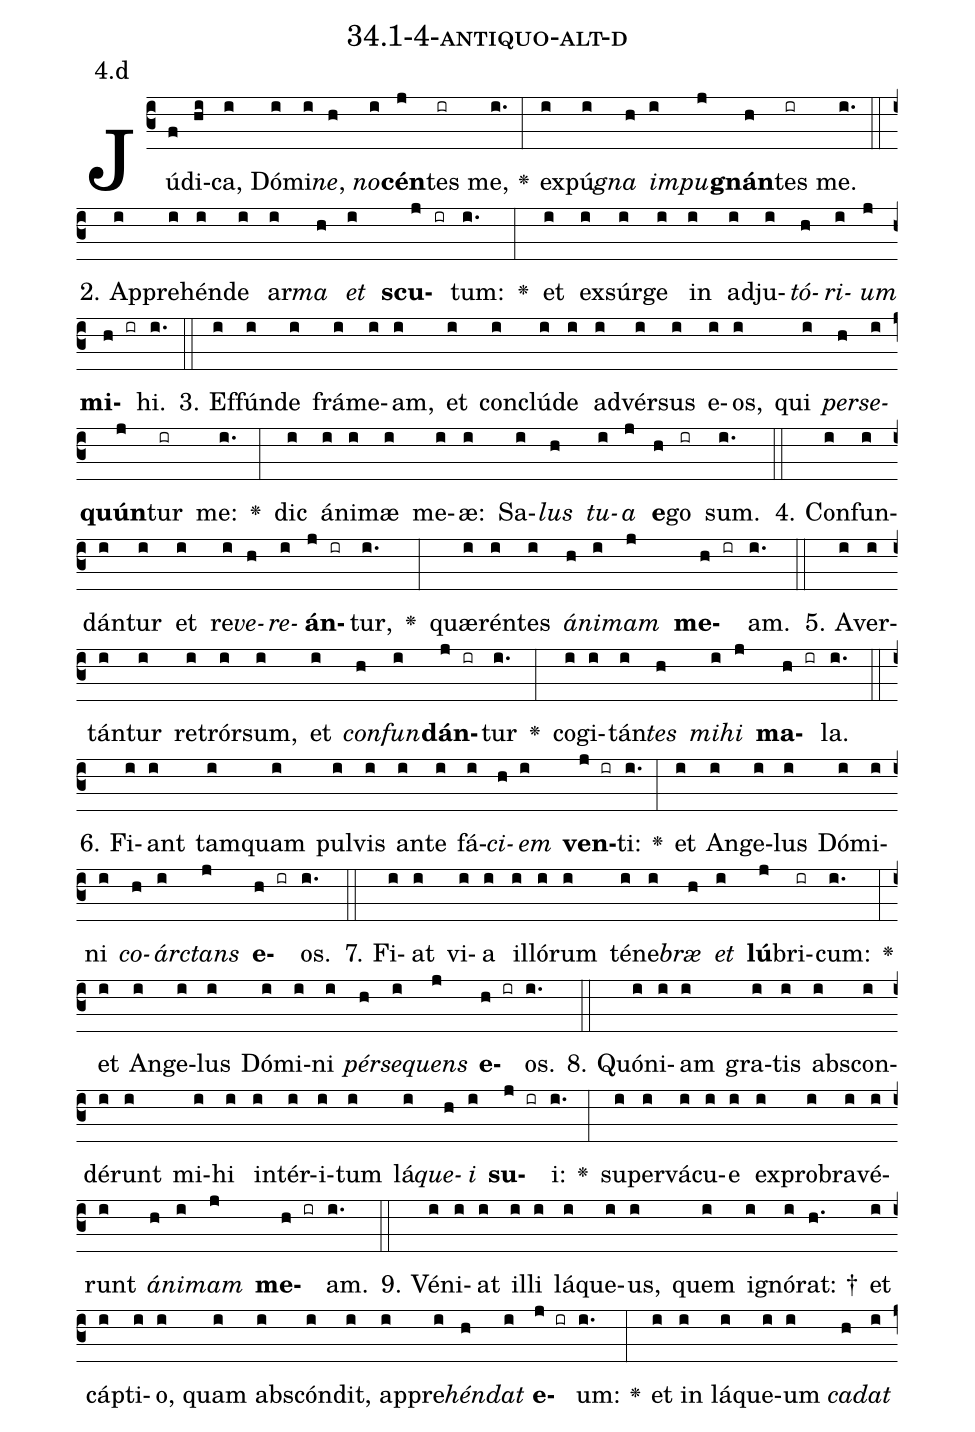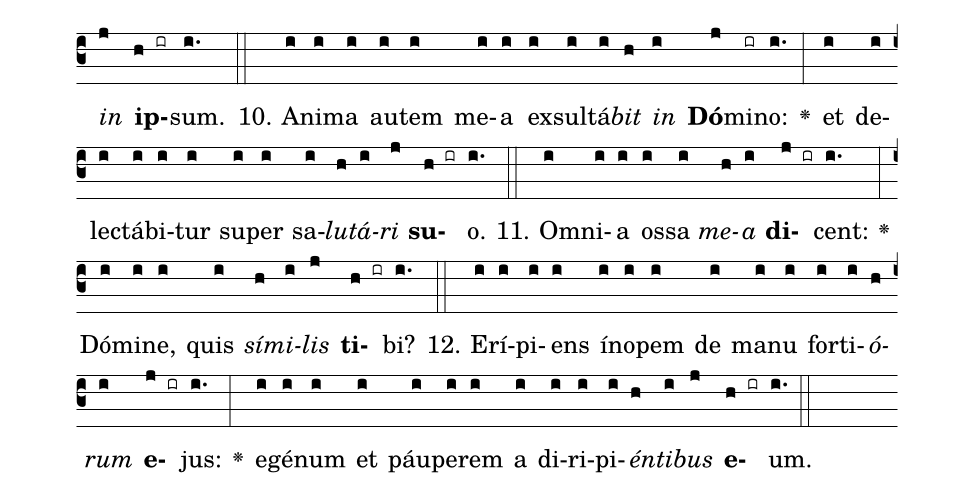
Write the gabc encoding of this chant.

name: 34.1-4-antiquo-alt-d;
annotation: 4.d;
%%
(c3)Jú(f)di(hi)ca,(i) Dó(i)mi(i)<i>ne</i>,(h) <i>no</i>(i)<b>cén</b>(j)tes(ir) me,(i.) <v>\greheightstar</v>(:) ex(i)pú(i)<i>gna</i>(h) <i>im</i>(i)<i>pu</i>(j)<b>gnán</b>(h)tes(ir) me.(i.) (::)
2. Ap(i)pre(i)hén(i)de(i) ar(i)<i>ma</i>(h) <i>et</i>(i) <b>scu</b>(j ir)tum:(i.) <v>\greheightstar</v>(:) et(i) ex(i)súr(i)ge(i) in(i) ad(i)ju(i)<i>tó</i>(h)<i>ri</i>(i)<i>um</i>(j) <b>mi</b>(h ir)hi.(i.) (::)
3. Ef(i)fún(i)de(i) frá(i)me(i)am,(i) et(i) con(i)clú(i)de(i) ad(i)vér(i)sus(i) e(i)os,(i) qui(i) <i>per</i>(h)<i>se</i>(i)<b>quún</b>(j)tur(ir) me:(i.) <v>\greheightstar</v>(:) dic(i) á(i)ni(i)mæ(i) me(i)æ:(i) Sa(i)<i>lus</i>(h) <i>tu</i>(i)<i>a</i>(j) <b>e</b>(h)go(ir) sum.(i.) (::)
4. Con(i)fun(i)dán(i)tur(i) et(i) re(i)<i>ve</i>(h)<i>re</i>(i)<b>án</b>(j ir)tur,(i.) <v>\greheightstar</v>(:) quæ(i)rén(i)tes(i) <i>á</i>(h)<i>ni</i>(i)<i>mam</i>(j) <b>me</b>(h ir)am.(i.) (::)
5. A(i)ver(i)tán(i)tur(i) re(i)trór(i)sum,(i) et(i) <i>con</i>(h)<i>fun</i>(i)<b>dán</b>(j ir)tur(i.) <v>\greheightstar</v>(:) co(i)gi(i)tán(i)<i>tes</i>(h) <i>mi</i>(i)<i>hi</i>(j) <b>ma</b>(h ir)la.(i.) (::)
6. Fi(i)ant(i) tam(i)quam(i) pul(i)vis(i) an(i)te(i) fá(i)<i>ci</i>(h)<i>em</i>(i) <b>ven</b>(j ir)ti:(i.) <v>\greheightstar</v>(:) et(i) An(i)ge(i)lus(i) Dó(i)mi(i)ni(i) <i>co</i>(h)<i>árc</i>(i)<i>tans</i>(j) <b>e</b>(h ir)os.(i.) (::)
7. Fi(i)at(i) vi(i)a(i) il(i)ló(i)rum(i) té(i)ne(i)<i>bræ</i>(h) <i>et</i>(i) <b>lú</b>(j)bri(ir)cum:(i.) <v>\greheightstar</v>(:) et(i) An(i)ge(i)lus(i) Dó(i)mi(i)ni(i) <i>pér</i>(h)<i>se</i>(i)<i>quens</i>(j) <b>e</b>(h ir)os.(i.) (::)
8. Quón(i)i(i)am(i) gra(i)tis(i) abs(i)con(i)dé(i)runt(i) mi(i)hi(i) in(i)tér(i)i(i)tum(i) lá(i)<i>que</i>(h)<i>i</i>(i) <b>su</b>(j ir)i:(i.) <v>\greheightstar</v>(:) su(i)per(i)vá(i)cu(i)e(i) ex(i)pro(i)bra(i)vé(i)runt(i) <i>á</i>(h)<i>ni</i>(i)<i>mam</i>(j) <b>me</b>(h ir)am.(i.) (::)
9. Vé(i)ni(i)at(i) il(i)li(i) lá(i)que(i)us,(i) quem(i) i(i)gnó(i)rat: †(h.) et(i) cáp(i)ti(i)o,(i) quam(i) abs(i)cón(i)dit,(i) ap(i)pre(i)<i>hén</i>(h)<i>dat</i>(i) <b>e</b>(j ir)um:(i.) <v>\greheightstar</v>(:) et(i) in(i) lá(i)que(i)um(i) <i>ca</i>(h)<i>dat</i>(i) <i>in</i>(j) <b>ip</b>(h ir)sum.(i.) (::)
10. A(i)ni(i)ma(i) au(i)tem(i) me(i)a(i) ex(i)sul(i)tá(i)<i>bit</i>(h) <i>in</i>(i) <b>Dó</b>(j)mi(ir)no:(i.) <v>\greheightstar</v>(:) et(i) de(i)lec(i)tá(i)bi(i)tur(i) su(i)per(i) sa(i)<i>lu</i>(h)<i>tá</i>(i)<i>ri</i>(j) <b>su</b>(h ir)o.(i.) (::)
11. Om(i)ni(i)a(i) os(i)sa(i) <i>me</i>(h)<i>a</i>(i) <b>di</b>(j ir)cent:(i.) <v>\greheightstar</v>(:) Dó(i)mi(i)ne,(i) quis(i) <i>sí</i>(h)<i>mi</i>(i)<i>lis</i>(j) <b>ti</b>(h ir)bi?(i.) (::)
12. E(i)rí(i)pi(i)ens(i) ín(i)o(i)pem(i) de(i) ma(i)nu(i) for(i)ti(i)<i>ó</i>(h)<i>rum</i>(i) <b>e</b>(j ir)jus:(i.) <v>\greheightstar</v>(:) e(i)gé(i)num(i) et(i) páu(i)pe(i)rem(i) a(i) di(i)ri(i)pi(i)<i>én</i>(h)<i>ti</i>(i)<i>bus</i>(j) <b>e</b>(h ir)um.(i.) (::)
